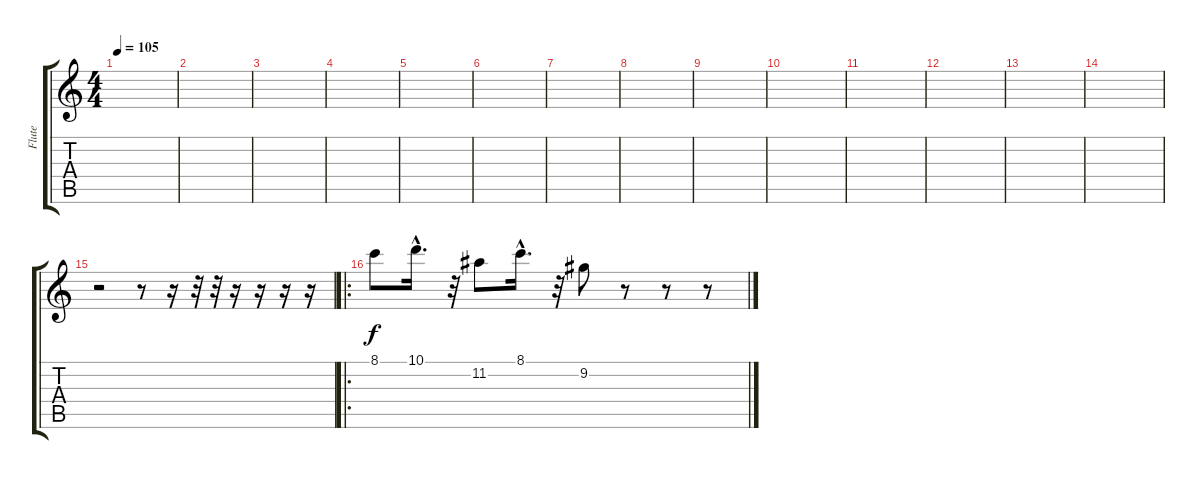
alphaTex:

\track ("Flute" "Flute") {instrument ocarina}
\staff {score tabs}
\tuning (E5 B4 G4 D4 A3 E3) {hide}
\ts (4 4)
\tempo 105
\clef g2
\ks c
|
|
|
|
|
|
|
|
|
|
|
|
|
|
r.2 r.8 r.16 r.32 r.32 r.16 r.16 r.16 r.16 |
\ro
8.1.8 10.1{hac}.16{d} r.32 11.2.8 8.1{hac}.16{d} r.32 9.2.8 r.8 r.8 r.8
